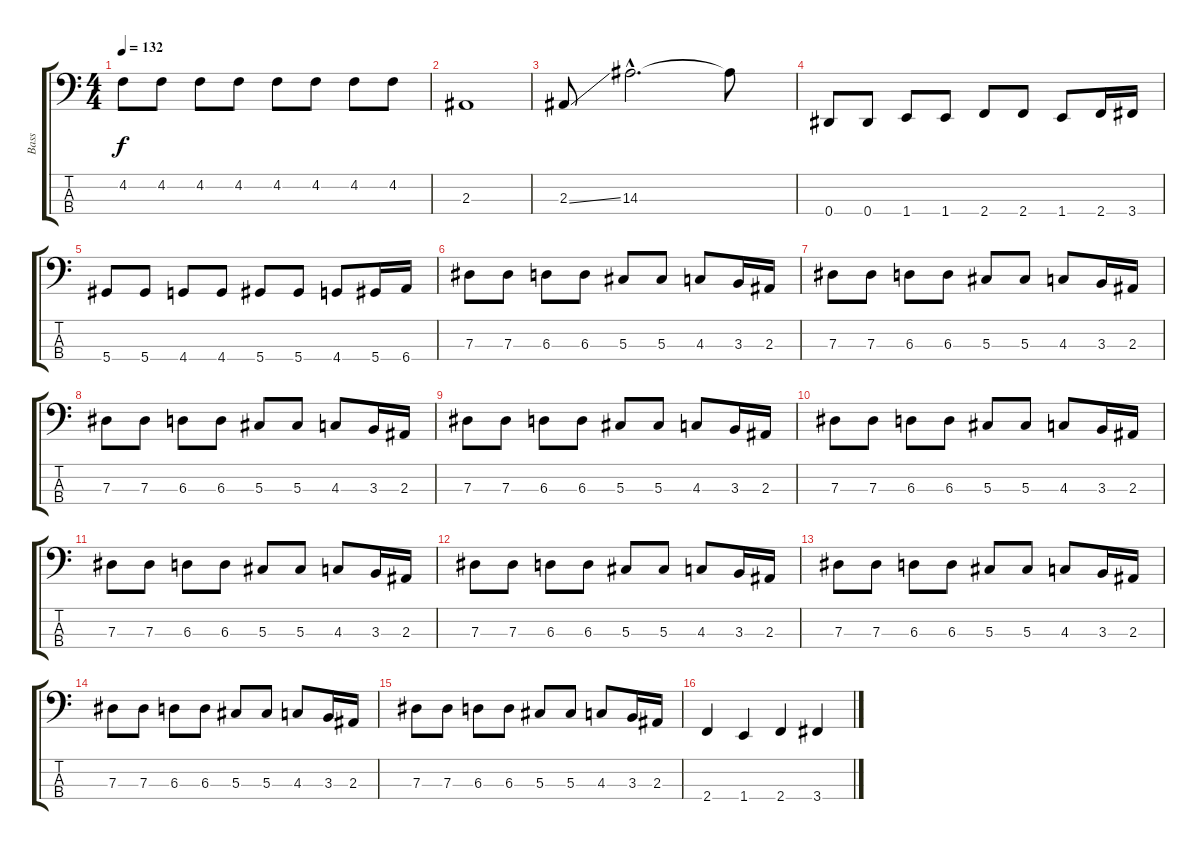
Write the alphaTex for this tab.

\track ("Bass" "Bass") {instrument electricbasspick}
\staff {score tabs}
\tuning (Gb2 Db2 Ab1 Eb1) {hide}
\ts (4 4)
\tempo 132
\clef f4
\ks c
4.2.8{dy f} 4.2.8 4.2.8 4.2.8 4.2.8 4.2.8 4.2.8 4.2.8 |
2.3.1 |
2.3{ss}.8 14.3{hac}.2{d} 14.3{t}.8 |
0.4.8 0.4.8 1.4.8 1.4.8 2.4.8 2.4.8 1.4.8 2.4.16 3.4.16 |
5.4.8 5.4.8 4.4.8 4.4.8 5.4.8 5.4.8 4.4.8 5.4.16 6.4.16 |
7.3.8 7.3.8 6.3.8 6.3.8 5.3.8 5.3.8 4.3.8 3.3.16 2.3.16 |
7.3.8 7.3.8 6.3.8 6.3.8 5.3.8 5.3.8 4.3.8 3.3.16 2.3.16 |
7.3.8 7.3.8 6.3.8 6.3.8 5.3.8 5.3.8 4.3.8 3.3.16 2.3.16 |
7.3.8 7.3.8 6.3.8 6.3.8 5.3.8 5.3.8 4.3.8 3.3.16 2.3.16 |
7.3.8 7.3.8 6.3.8 6.3.8 5.3.8 5.3.8 4.3.8 3.3.16 2.3.16 |
7.3.8 7.3.8 6.3.8 6.3.8 5.3.8 5.3.8 4.3.8 3.3.16 2.3.16 |
7.3.8 7.3.8 6.3.8 6.3.8 5.3.8 5.3.8 4.3.8 3.3.16 2.3.16 |
7.3.8 7.3.8 6.3.8 6.3.8 5.3.8 5.3.8 4.3.8 3.3.16 2.3.16 |
7.3.8 7.3.8 6.3.8 6.3.8 5.3.8 5.3.8 4.3.8 3.3.16 2.3.16 |
7.3.8 7.3.8 6.3.8 6.3.8 5.3.8 5.3.8 4.3.8 3.3.16 2.3.16 |
2.4.4 1.4.4 2.4.4 3.4.4
